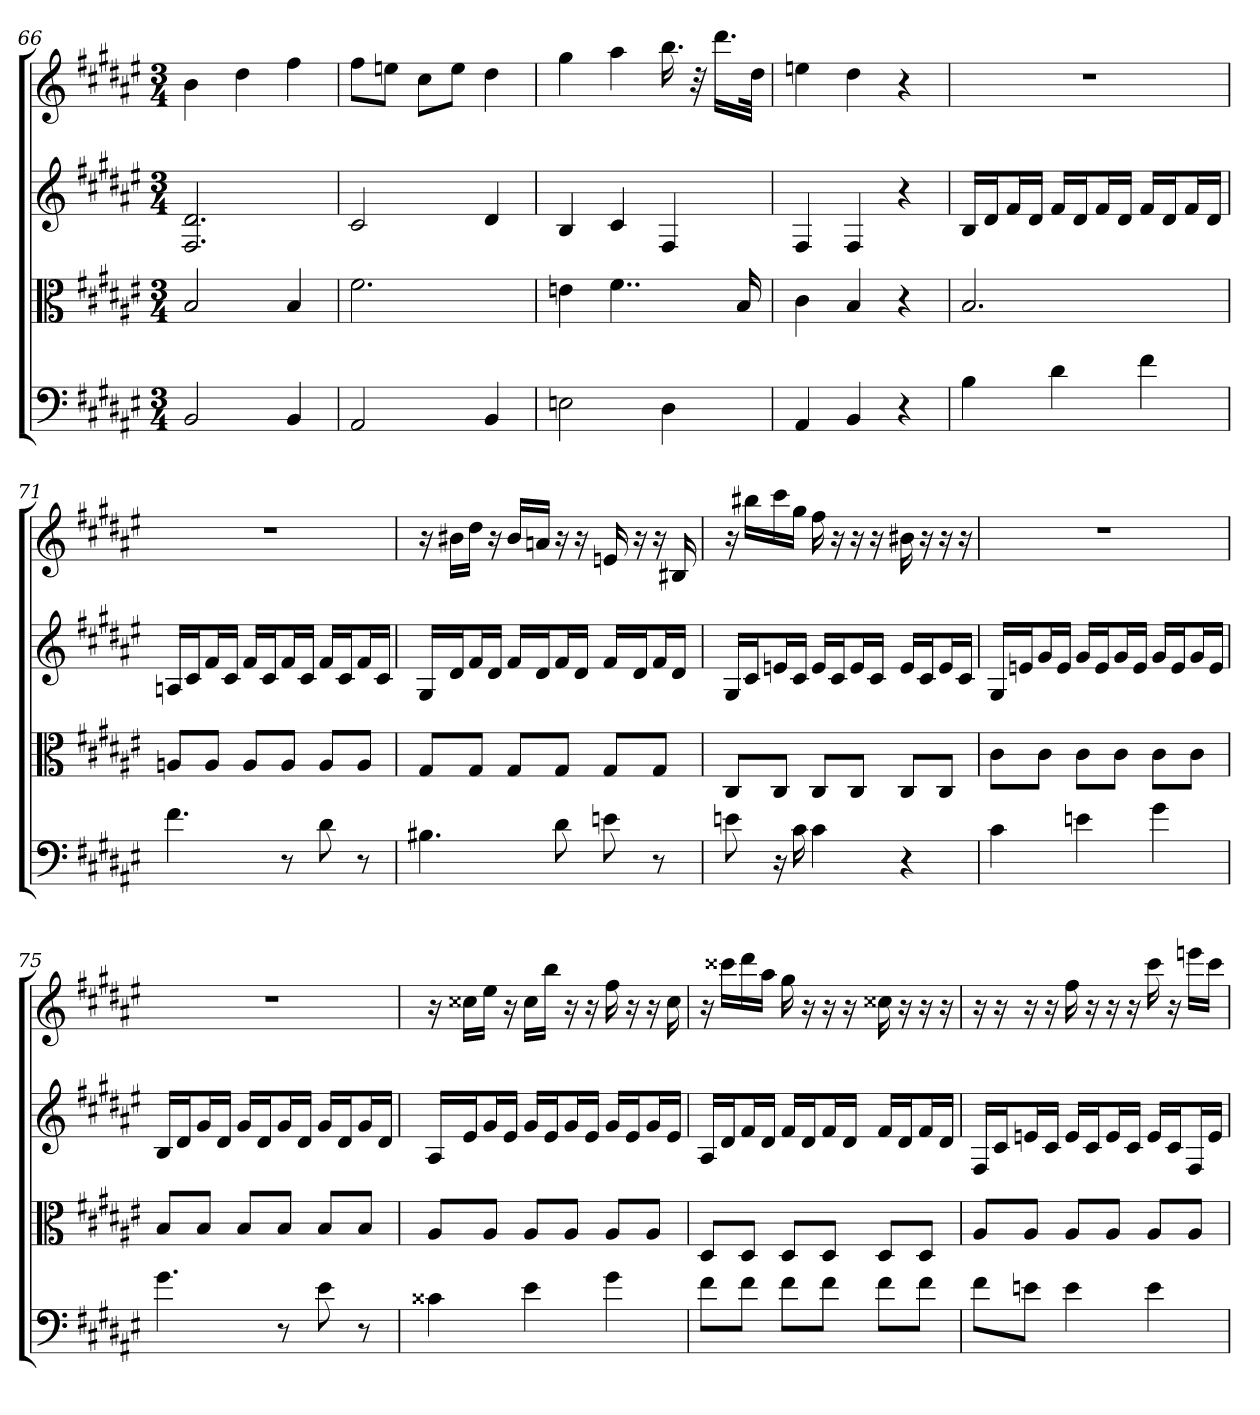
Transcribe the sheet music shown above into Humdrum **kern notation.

**kern	**kern	**kern	**kern
*part4	*part3	*part2	*part1
*staff4	*staff3	*staff2	*staff1
*clefF4	*clefC3	*clefG2	*clefG2
*k[f#c#g#d#a#e#]	*k[f#c#g#d#a#e#]	*k[f#c#g#d#a#e#]	*k[f#c#g#d#a#e#]
*F#:	*F#:	*F#:	*F#:
*M3/4	*M3/4	*M3/4	*M3/4
=66	=66	=66	=66
2BB	2B	2.F# 2.d#	4b
.	.	.	4dd#
4BB	4B	.	4ff#
=67	=67	=67	=67
2AA#	2.f#	2c#	8ff#\L
.	.	.	8een\J
.	.	.	8cc#\L
.	.	.	8ee\J
4BB	.	4d#	4dd#
=68	=68	=68	=68
2En	4en	4B	4gg#
.	4..f#	4c#	4aa#
4D#	.	4F#	16.bb
.	.	.	32r
.	.	.	16.ddd#\LL
.	16B	.	.
.	.	.	32dd#\JJk
=69	=69	=69	=69
4AA#	4c#	4F#	4een
4BB	4B	4F#	4dd#
4r	4r	4r	4r
=70	=70	=70	=70
4B	2.B	16B/LL	2.r
.	.	16d#/J	.
.	.	16f#/L	.
.	.	16d#/JJ	.
4d#	.	16f#/LL	.
.	.	16d#/J	.
.	.	16f#/L	.
.	.	16d#/JJ	.
4f#	.	16f#/LL	.
.	.	16d#/J	.
.	.	16f#/L	.
.	.	16d#/JJ	.
=71	=71	=71	=71
4.f#	8An/L	16An/LL	2.r
.	.	16c#/J	.
.	8A/J	16f#/L	.
.	.	16c#/JJ	.
.	8A/L	16f#/LL	.
.	.	16c#/J	.
8r	8A/J	16f#/L	.
.	.	16c#/JJ	.
8d#	8A/L	16f#/LL	.
.	.	16c#/J	.
8r	8A/J	16f#/L	.
.	.	16c#/JJ	.
=72	=72	=72	=72
4.B#X	8G#/L	16G#/LL	16r
.	.	16d#/J	16b#X\LL
.	8G#/J	16f#/L	16dd#\JJ
.	.	16d#/JJ	16r
.	8G#/L	16f#/LL	16b#/LL
.	.	16d#/J	16an/JJ
8d#	8G#/J	16f#/L	16r
.	.	16d#/JJ	16r
8en	8G#/L	16f#/LL	16en
.	.	16d#/J	16r
8r	8G#/J	16f#/L	16r
.	.	16d#/JJ	16B#X
=73	=73	=73	=73
8en	8C#/L	16G#/LL	16r
.	.	16c#/J	16bb#X\LL
16r	8C#/J	16en/L	16ccc#\
16c#	.	16c#/JJ	16gg#\JJ
4c#	8C#/L	16e/LL	16ff#
.	.	16c#/J	16r
.	8C#/J	16e/L	16r
.	.	16c#/JJ	16r
4r	8C#/L	16e/LL	16b#X
.	.	16c#/J	16r
.	8C#/J	16e/L	16r
.	.	16c#/JJ	16r
=74	=74	=74	=74
4c#	8c#\L	16G#/LL	2.r
.	.	16en/J	.
.	8c#\J	16g#/L	.
.	.	16e/JJ	.
4en	8c#\L	16g#/LL	.
.	.	16e/J	.
.	8c#\J	16g#/L	.
.	.	16e/JJ	.
4g#	8c#\L	16g#/LL	.
.	.	16e/J	.
.	8c#\J	16g#/L	.
.	.	16e/JJ	.
=75	=75	=75	=75
4.g#	8B/L	16B/LL	2.r
.	.	16d#/J	.
.	8B/J	16g#/L	.
.	.	16d#/JJ	.
.	8B/L	16g#/LL	.
.	.	16d#/J	.
8r	8B/J	16g#/L	.
.	.	16d#/JJ	.
8e#	8B/L	16g#/LL	.
.	.	16d#/J	.
8r	8B/J	16g#/L	.
.	.	16d#/JJ	.
=76	=76	=76	=76
4c##X	8A#/L	16A#/LL	16r
.	.	16e#/J	16cc##X\LL
.	8A#/J	16g#/L	16ee#\JJ
.	.	16e#/JJ	16r
4e#	8A#/L	16g#/LL	16cc##\LL
.	.	16e#/J	16bb\JJ
.	8A#/J	16g#/L	16r
.	.	16e#/JJ	16r
4g#	8A#/L	16g#/LL	16ff#
.	.	16e#/J	16r
.	8A#/J	16g#/L	16r
.	.	16e#/JJ	16cc##
=77	=77	=77	=77
8f#\L	8D#/L	16A#/LL	16r
.	.	16d#/J	16ccc##X\LL
8f#\J	8D#/J	16f#/L	16ddd#\
.	.	16d#/JJ	16aa#\JJ
8f#\L	8D#/L	16f#/LL	16gg#
.	.	16d#/J	16r
8f#\J	8D#/J	16f#/L	16r
.	.	16d#/JJ	16r
8f#\L	8D#/L	16f#/LL	16cc##X
.	.	16d#/J	16r
8f#\J	8D#/J	16f#/L	16r
.	.	16d#/JJ	16r
=78	=78	=78	=78
8f#\L	8A#/L	16F#/LL	16r
.	.	16c#/J	16r
8en\J	8A#/J	16en/L	16r
.	.	16c#/JJ	16r
4e	8A#/L	16e/LL	16ff#
.	.	16c#/J	16r
.	8A#/J	16e/L	16r
.	.	16c#/JJ	16r
4e	8A#/L	16e/LL	16ccc#
.	.	16c#/J	16r
.	8A#/J	16F#/L	16eeen\LL
.	.	16e/JJ	16ccc#\JJ
=	=	=	=
*-	*-	*-	*-
